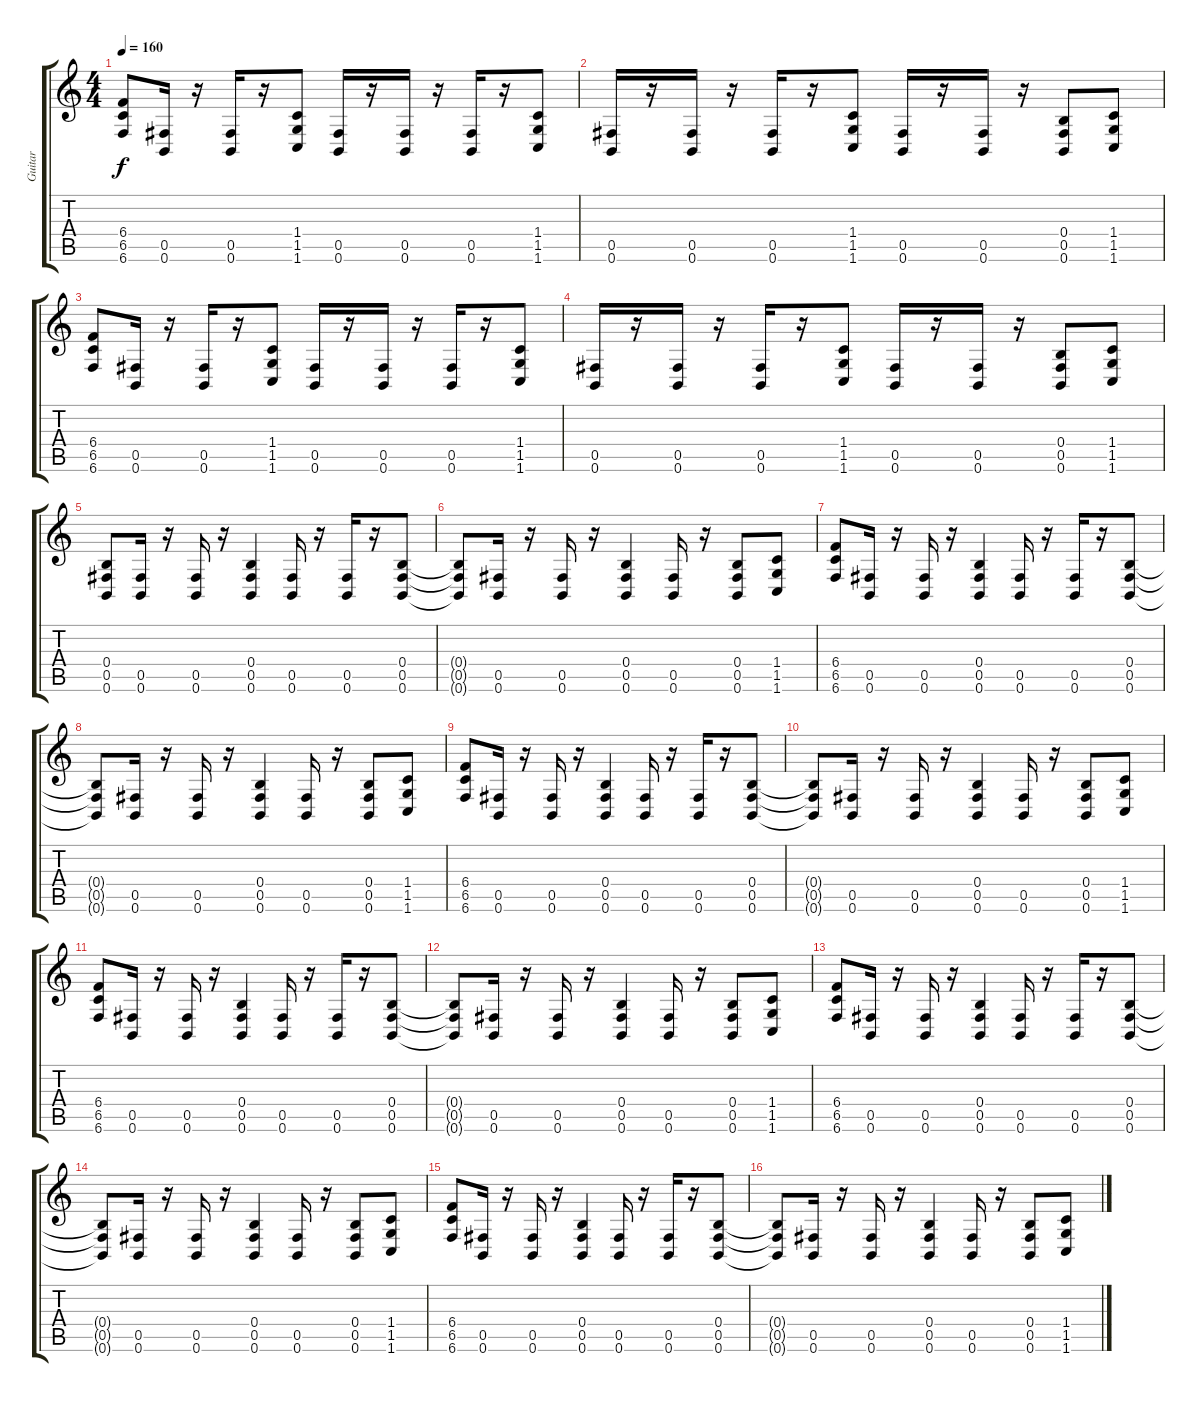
\track ("Guitar" "Guitar") {instrument overdrivenguitar}
\staff {score tabs}
\tuning (Db4 Ab3 E3 B2 Gb2 B1) {hide}
\ts (4 4)
\tempo 160
\clef g2
\ks c
(6.4 6.5 6.6).8{dy f} (0.5 0.6).16 r.16 (0.5 0.6).16 r.16 (1.4 1.5 1.6).8 (0.5 0.6).16 r.16 (0.5 0.6).16 r.16 (0.5 0.6).16 r.16 (1.4 1.5 1.6).8 |
(0.5 0.6).16 r.16 (0.5 0.6).16 r.16 (0.5 0.6).16 r.16 (1.4 1.5 1.6).8 (0.5 0.6).16 r.16 (0.5 0.6).16 r.16 (0.4 0.5 0.6).8 (1.4 1.5 1.6).8 |
(6.4 6.5 6.6).8 (0.5 0.6).16 r.16 (0.5 0.6).16 r.16 (1.4 1.5 1.6).8 (0.5 0.6).16 r.16 (0.5 0.6).16 r.16 (0.5 0.6).16 r.16 (1.4 1.5 1.6).8 |
(0.5 0.6).16 r.16 (0.5 0.6).16 r.16 (0.5 0.6).16 r.16 (1.4 1.5 1.6).8 (0.5 0.6).16 r.16 (0.5 0.6).16 r.16 (0.4 0.5 0.6).8 (1.4 1.5 1.6).8 |
(0.4 0.5 0.6).8 (0.5 0.6).16 r.16 (0.5 0.6).16 r.16 (0.4 0.5 0.6).4 (0.5 0.6).16 r.16 (0.5 0.6).16 r.16 (0.4 0.5 0.6).8 |
(0.4{t} 0.5{t} 0.6{t}).8 (0.5 0.6).16 r.16 (0.5 0.6).16 r.16 (0.4 0.5 0.6).4 (0.5 0.6).16 r.16 (0.4 0.5 0.6).8 (1.4 1.5 1.6).8 |
(6.4 6.5 6.6).8 (0.5 0.6).16 r.16 (0.5 0.6).16 r.16 (0.4 0.5 0.6).4 (0.5 0.6).16 r.16 (0.5 0.6).16 r.16 (0.4 0.5 0.6).8 |
(0.4{t} 0.5{t} 0.6{t}).8 (0.5 0.6).16 r.16 (0.5 0.6).16 r.16 (0.4 0.5 0.6).4 (0.5 0.6).16 r.16 (0.4 0.5 0.6).8 (1.4 1.5 1.6).8 |
(6.4 6.5 6.6).8 (0.5 0.6).16 r.16 (0.5 0.6).16 r.16 (0.4 0.5 0.6).4 (0.5 0.6).16 r.16 (0.5 0.6).16 r.16 (0.4 0.5 0.6).8 |
(0.4{t} 0.5{t} 0.6{t}).8 (0.5 0.6).16 r.16 (0.5 0.6).16 r.16 (0.4 0.5 0.6).4 (0.5 0.6).16 r.16 (0.4 0.5 0.6).8 (1.4 1.5 1.6).8 |
(6.4 6.5 6.6).8 (0.5 0.6).16 r.16 (0.5 0.6).16 r.16 (0.4 0.5 0.6).4 (0.5 0.6).16 r.16 (0.5 0.6).16 r.16 (0.4 0.5 0.6).8 |
(0.4{t} 0.5{t} 0.6{t}).8 (0.5 0.6).16 r.16 (0.5 0.6).16 r.16 (0.4 0.5 0.6).4 (0.5 0.6).16 r.16 (0.4 0.5 0.6).8 (1.4 1.5 1.6).8 |
(6.4 6.5 6.6).8 (0.5 0.6).16 r.16 (0.5 0.6).16 r.16 (0.4 0.5 0.6).4 (0.5 0.6).16 r.16 (0.5 0.6).16 r.16 (0.4 0.5 0.6).8 |
(0.4{t} 0.5{t} 0.6{t}).8 (0.5 0.6).16 r.16 (0.5 0.6).16 r.16 (0.4 0.5 0.6).4 (0.5 0.6).16 r.16 (0.4 0.5 0.6).8 (1.4 1.5 1.6).8 |
(6.4 6.5 6.6).8 (0.5 0.6).16 r.16 (0.5 0.6).16 r.16 (0.4 0.5 0.6).4 (0.5 0.6).16 r.16 (0.5 0.6).16 r.16 (0.4 0.5 0.6).8 |
(0.4{t} 0.5{t} 0.6{t}).8 (0.5 0.6).16 r.16 (0.5 0.6).16 r.16 (0.4 0.5 0.6).4 (0.5 0.6).16 r.16 (0.4 0.5 0.6).8 (1.4 1.5 1.6).8
